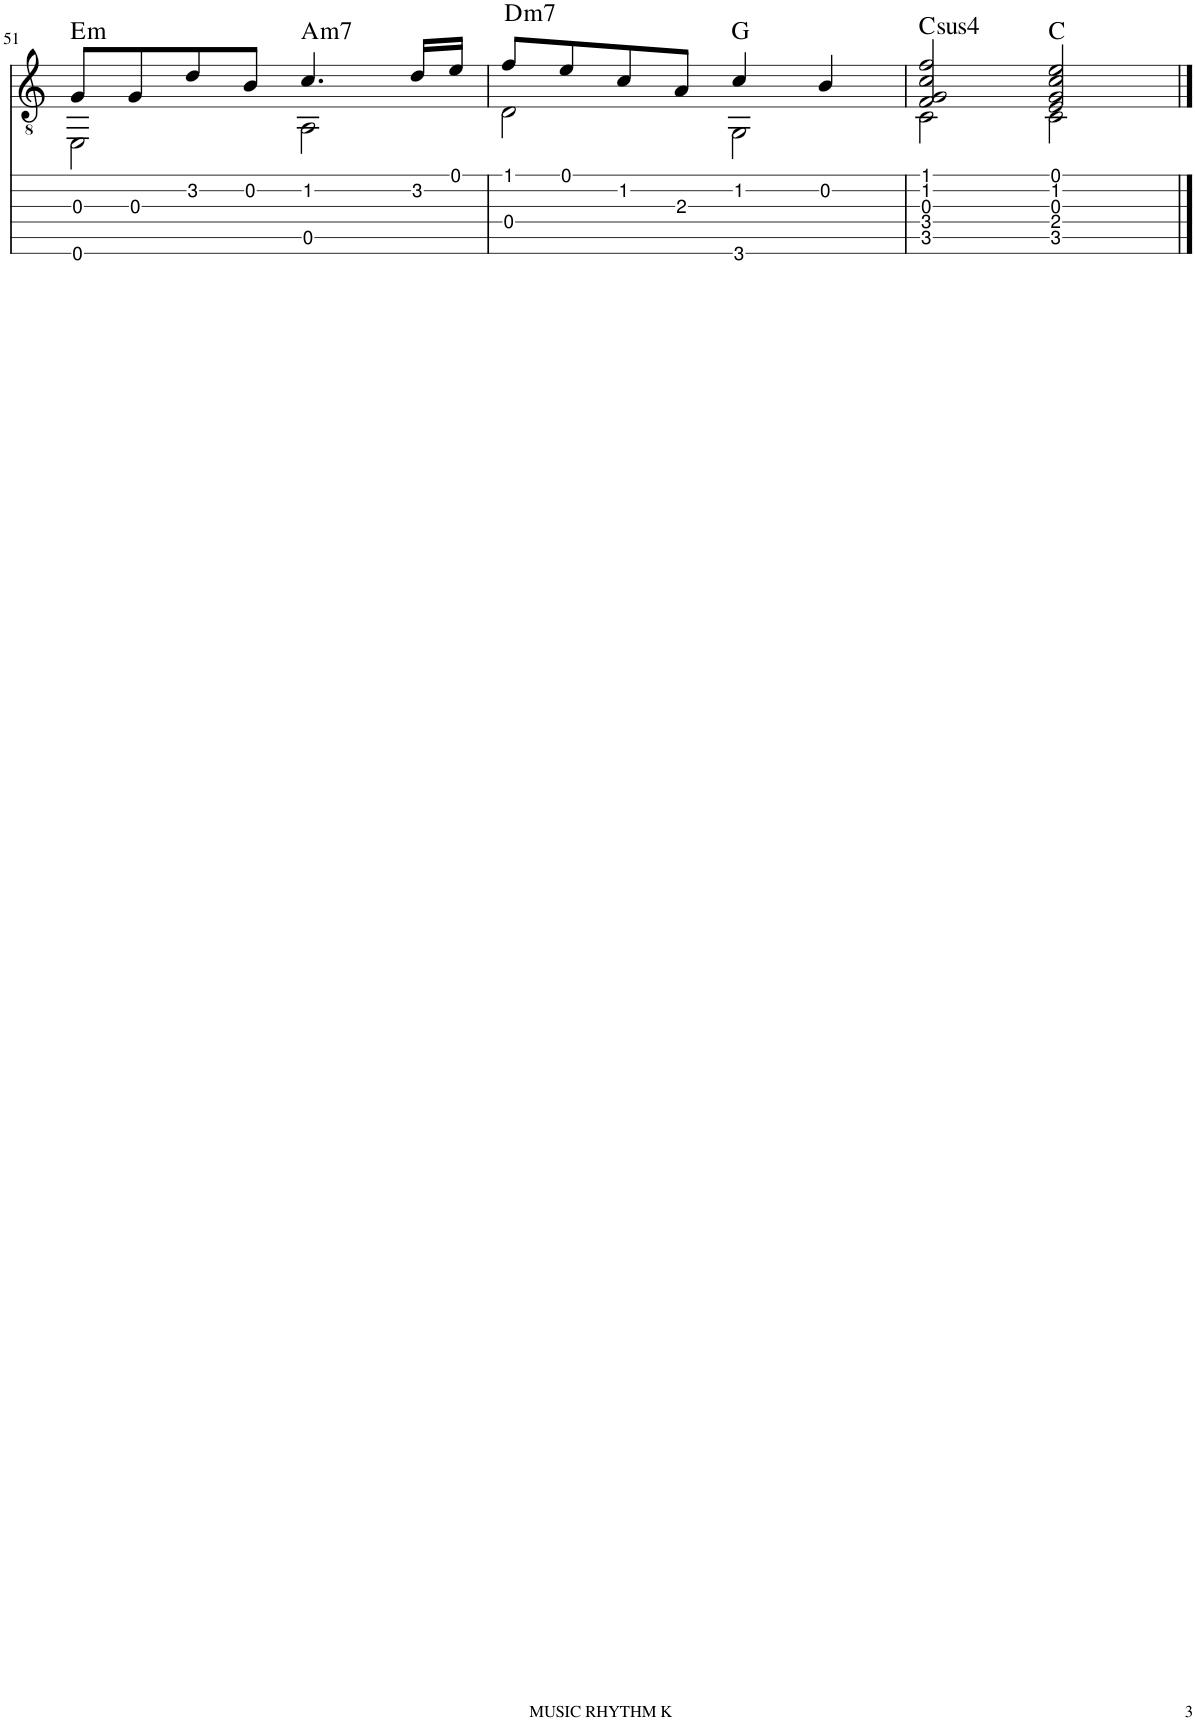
**kern	**kern	**harte
*part1	*part1	*part1
*staff2	*staff1	*
*I"Guitar	*	*
*I'Guit.	*	*
!!LO:PB:g=z
*	*clefGv2	*
*k[]	*k[]	*
*M4/4	*M4/4	*
=51	=51	=51
*^	*^	*
!	!	!	!	!LO:H:kt=m
8GL	2EE	8G/L	2EE\	E:min
8GJ	.	8G/	.	.
8dL	.	8d/	.	.
8BJ	.	8B/J	.	.
!	!	!	!	!LO:H:kt=m7
4.c	2AA	4.c/	2AA\	A:min7
16dLL	.	16d/LL	.	.
16eJJ	.	16e/JJ	.	.
=52	=52	=52	=52	=52
!	!	!	!	!LO:H:kt=m7
8fL	2D	8f/L	2D\	D:min7
8eJ	.	8e/	.	.
8cL	.	8c/	.	.
8AJ	.	8A/J	.	.
4c	2GG	4c/	2GG\	G:maj
4B	.	4B/	.	.
=53	=53	=53	=53	=53
!	!	!	!	!LO:H:kt=4
2F 2G 2c 2f	2C	2F/ 2G/ 2c/ 2f/	2C\	C:sus4
2E 2G 2c 2e	2C	2E/ 2G/ 2c/ 2e/	2C\	C:maj
*v	*v	*	*	*
*	*v	*v	*
==	==	==
*-	*-	*-
